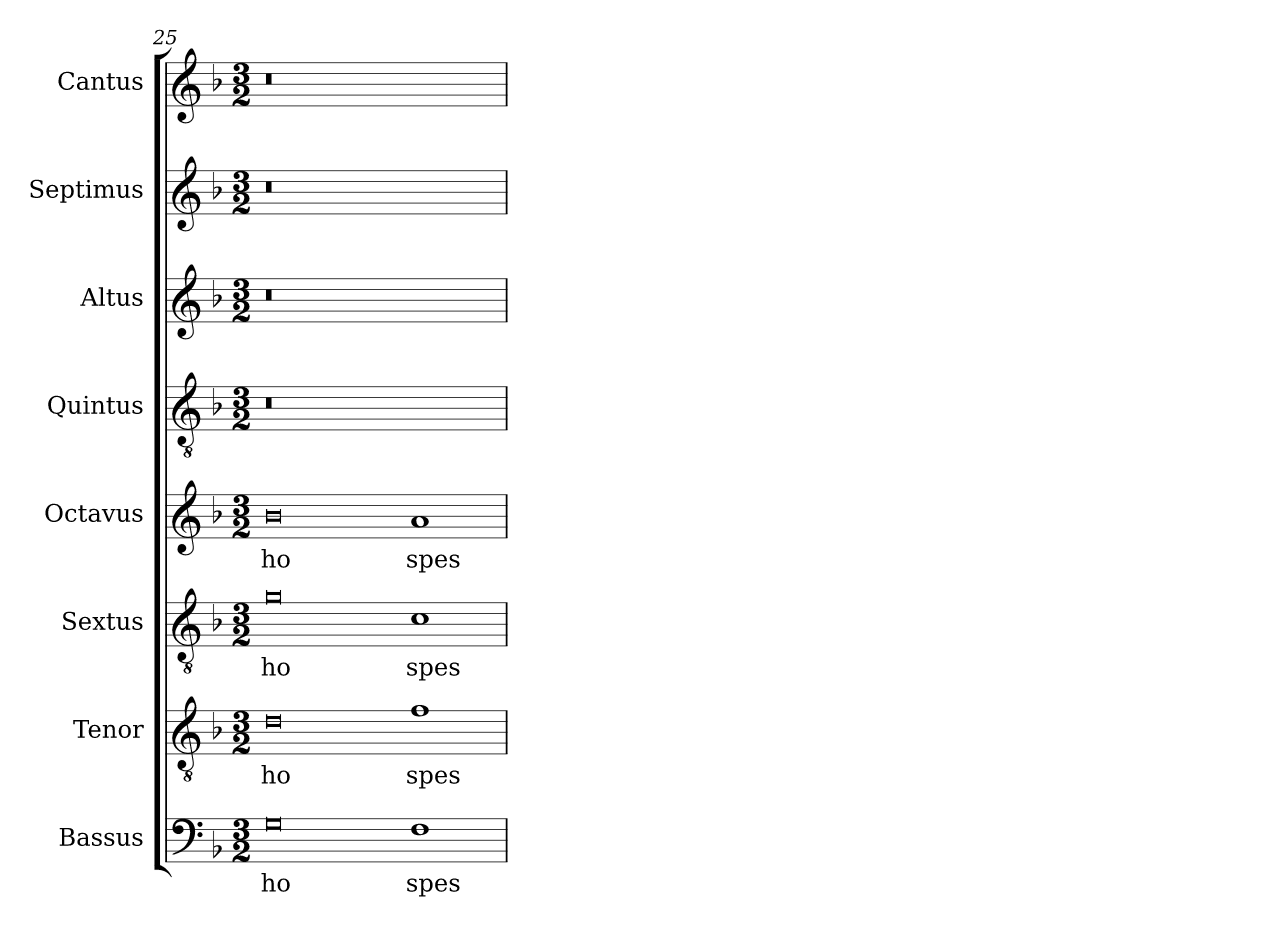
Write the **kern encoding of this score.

**kern	**text	**kern	**text	**kern	**text	**kern	**text	**kern	**kern	**kern	**kern
*part8	*part8	*part7	*part7	*part6	*part6	*part5	*part5	*part4	*part3	*part2	*part1
*staff8	*staff8	*staff7	*staff7	*staff6	*staff6	*staff5	*staff5	*staff4	*staff3	*staff2	*staff1
*I"Bassus	*	*I"Tenor	*	*I"Sextus	*	*I"Octavus	*	*I"Quintus	*I"Altus	*I"Septimus	*I"Cantus
*clefF4	*	*clefGv2	*	*clefGv2	*	*clefG2	*	*clefGv2	*clefG2	*clefG2	*clefG2
*k[b-]	*	*k[b-]	*	*k[b-]	*	*k[b-]	*	*k[b-]	*k[b-]	*k[b-]	*k[b-]
*F:	*	*F:	*	*F:	*	*F:	*	*F:	*F:	*F:	*F:
*M3/2	*	*M3/2	*	*M3/2	*	*M3/2	*	*M3/2	*M3/2	*M3/2	*M3/2
=25	=25	=25	=25	=25	=25	=25	=25	=25	=25	=25	=25
!	!LO:LY:b:cj	!	!LO:LY:b:cj	!	!LO:LY:b:cj	!	!LO:LY:b:cj	!	!	!	!
0G	ho	0d	ho	0g	ho	0b-	ho	0.r	0.r	0.r	0.r
!	!LO:LY:b:cj	!	!LO:LY:b:cj	!	!LO:LY:b:cj	!	!LO:LY:b:cj	!	!	!	!
1F	spes	1f	spes	1c	spes	1a	spes	.	.	.	.
=	=	=	=	=	=	=	=	=	=	=	=
*-	*-	*-	*-	*-	*-	*-	*-	*-	*-	*-	*-
